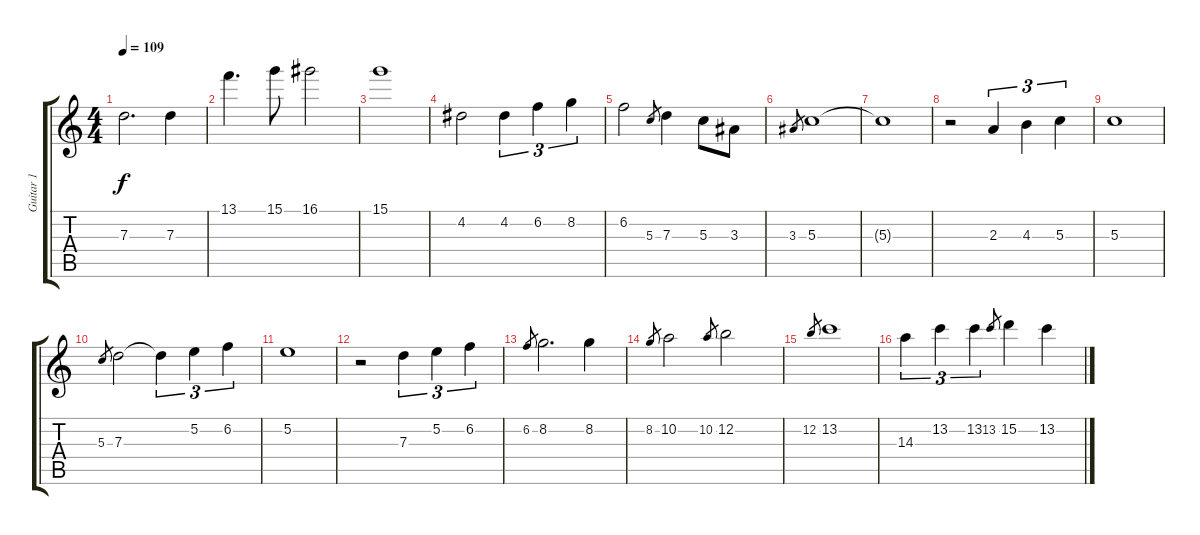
\track ("Guitar 1" "Guitar 1") {instrument electricguitarjazz}
\staff {score tabs}
\tuning (E4 B3 G3 D3 A2 E2) {hide}
\ts (4 4)
\tempo 109
\clef g2
\ks c
7.3.2{d dy f} 7.3.4 |
13.1.4{d} 15.1.8 16.1.2 |
15.1.1 |
4.2.2 4.2.4{tu (3 2)} 6.2.4{tu (3 2)} 8.2.4{tu (3 2)} |
6.2.2 5.3.8{gr} 7.3.4 5.3.8 3.3.8 |
3.3.8{gr} 5.3.1 |
5.3{t}.1 |
r.2 2.3.4{tu (3 2)} 4.3.4{tu (3 2)} 5.3.4{tu (3 2)} |
5.3.1 |
5.3.8{gr} 7.3.2 7.3{t}.4{tu (3 2)} 5.2.4{tu (3 2)} 6.2.4{tu (3 2)} |
5.2.1 |
r.2 7.3.4{tu (3 2)} 5.2.4{tu (3 2)} 6.2.4{tu (3 2)} |
6.2.8{gr} 8.2.2{d} 8.2.4 |
8.2.8{gr} 10.2.2 10.2.8{gr} 12.2.2 |
12.2.8{gr} 13.2.1 |
14.3.4{tu (3 2)} 13.2.4{tu (3 2)} 13.2.4{tu (3 2)} 13.2.8{gr} 15.2.4 13.2.4
